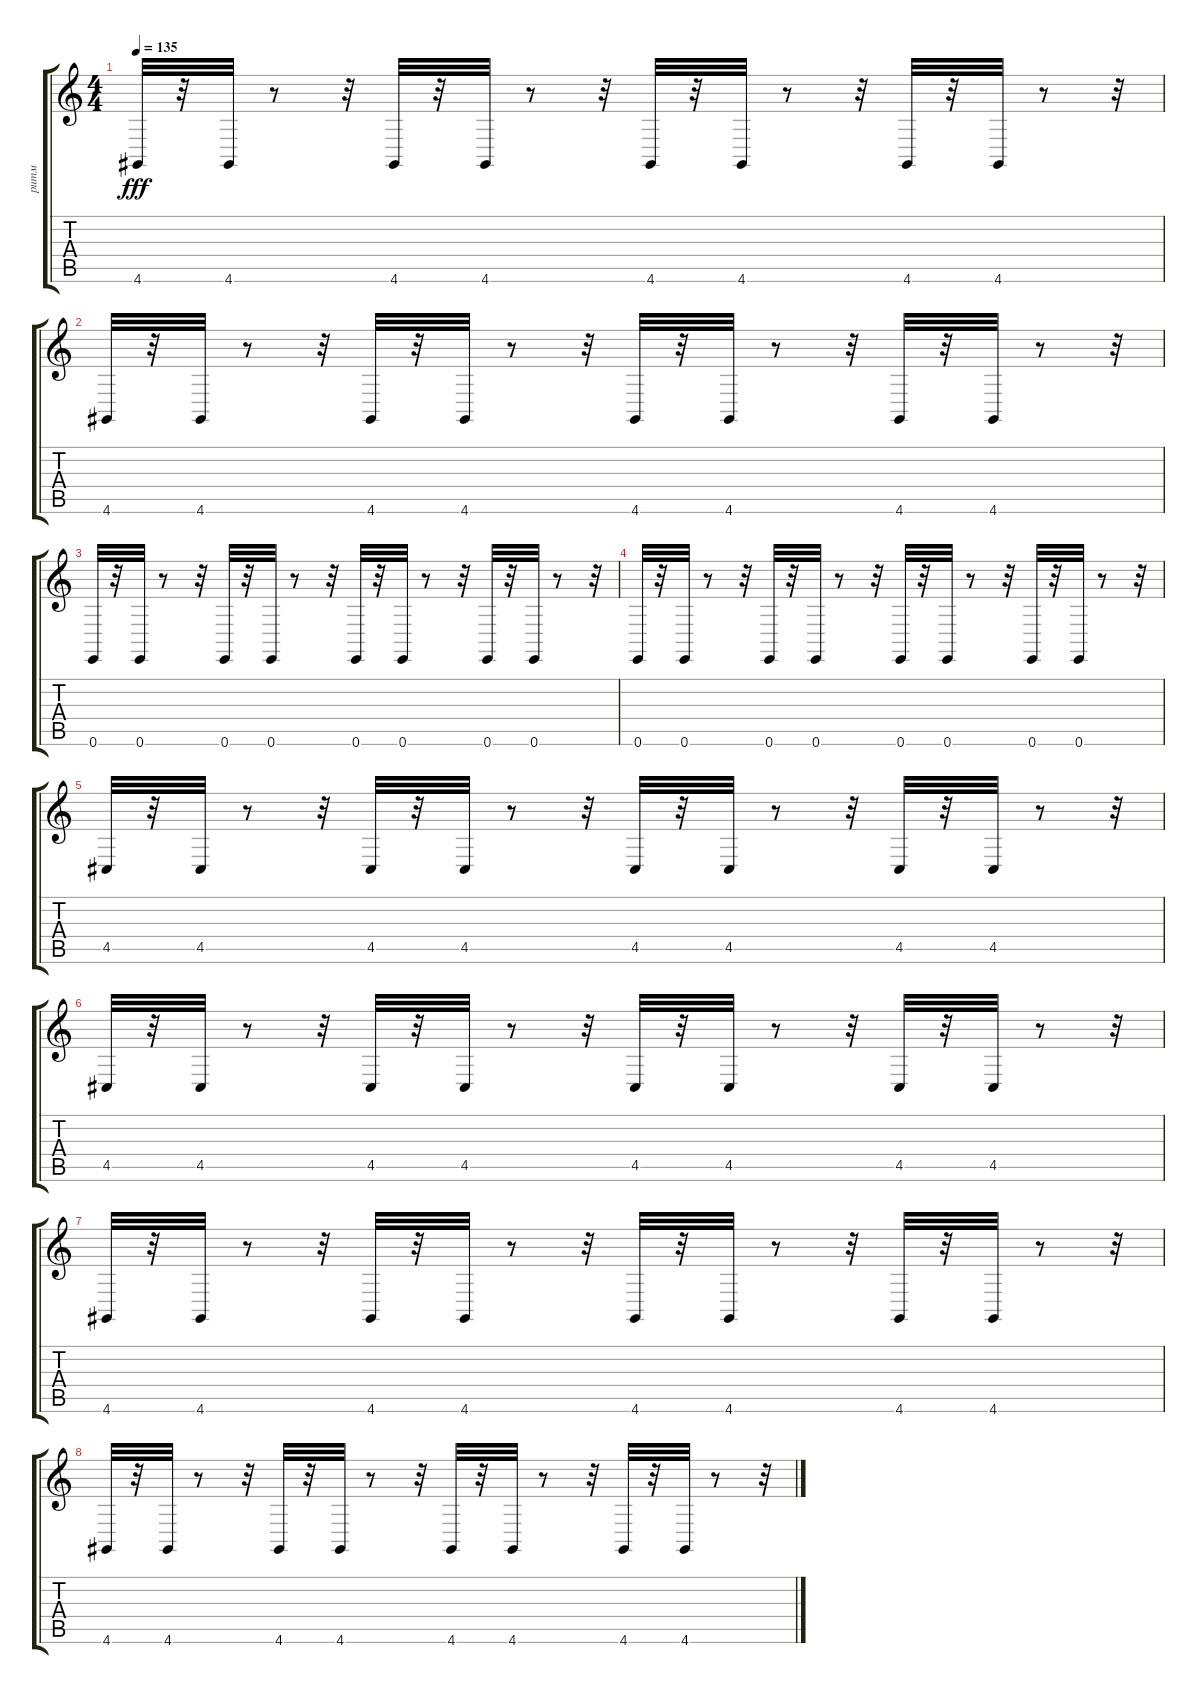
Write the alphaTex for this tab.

\track ("ритм" "ритм") {instrument orchestralharp}
\staff {score tabs}
\tuning (E4 B3 G3 D3 A2 E2) {hide}
\ts (4 4)
\tempo 135
\clef g2
\ks c
4.6.32{dy fff} r.32 4.6.32 r.8 r.32 4.6.32 r.32 4.6.32 r.8 r.32 4.6.32 r.32 4.6.32 r.8 r.32 4.6.32 r.32 4.6.32 r.8 r.32 |
4.6.32 r.32 4.6.32 r.8 r.32 4.6.32 r.32 4.6.32 r.8 r.32 4.6.32 r.32 4.6.32 r.8 r.32 4.6.32 r.32 4.6.32 r.8 r.32 |
0.6.32 r.32 0.6.32 r.8 r.32 0.6.32 r.32 0.6.32 r.8 r.32 0.6.32 r.32 0.6.32 r.8 r.32 0.6.32 r.32 0.6.32 r.8 r.32 |
0.6.32 r.32 0.6.32 r.8 r.32 0.6.32 r.32 0.6.32 r.8 r.32 0.6.32 r.32 0.6.32 r.8 r.32 0.6.32 r.32 0.6.32 r.8 r.32 |
4.5.32 r.32 4.5.32 r.8 r.32 4.5.32 r.32 4.5.32 r.8 r.32 4.5.32 r.32 4.5.32 r.8 r.32 4.5.32 r.32 4.5.32 r.8 r.32 |
4.5.32 r.32 4.5.32 r.8 r.32 4.5.32 r.32 4.5.32 r.8 r.32 4.5.32 r.32 4.5.32 r.8 r.32 4.5.32 r.32 4.5.32 r.8 r.32 |
4.6.32 r.32 4.6.32 r.8 r.32 4.6.32 r.32 4.6.32 r.8 r.32 4.6.32 r.32 4.6.32 r.8 r.32 4.6.32 r.32 4.6.32 r.8 r.32 |
4.6.32 r.32 4.6.32 r.8 r.32 4.6.32 r.32 4.6.32 r.8 r.32 4.6.32 r.32 4.6.32 r.8 r.32 4.6.32 r.32 4.6.32 r.8 r.32
